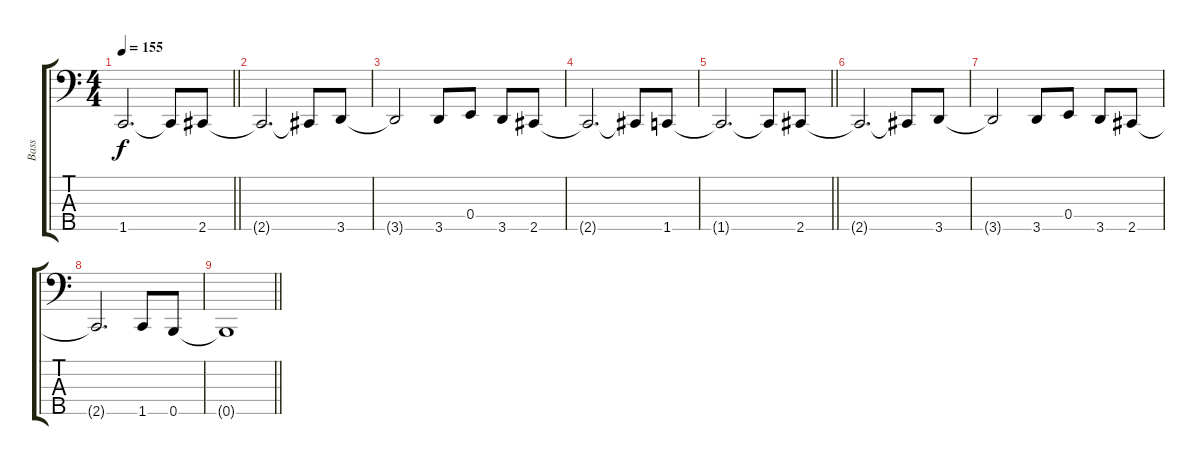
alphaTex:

\track ("Bass" "Bass") {instrument electricbassfinger}
\staff {score tabs}
\tuning (G2 D2 A1 E1 B0) {hide}
\ts (4 4)
\tempo 155
\clef f4
\barLineRight lightlight
\ks c
1.5{t}.2{d dy f} 1.5{t}.8 2.5.8 |
2.5{t}.2{d} 2.5{t}.8 3.5.8 |
3.5{t}.2 3.5.8 0.4.8 3.5.8 2.5.8 |
2.5{t}.2{d} 2.5{t}.8 1.5.8 |
\barLineRight lightlight
1.5{t}.2{d} 1.5{t}.8 2.5.8 |
2.5{t}.2{d} 2.5{t}.8 3.5.8 |
3.5{t}.2 3.5.8 0.4.8 3.5.8 2.5.8 |
2.5{t}.2{d} 1.5.8 0.5.8 |
\barLineRight lightlight
0.5{t}.1
